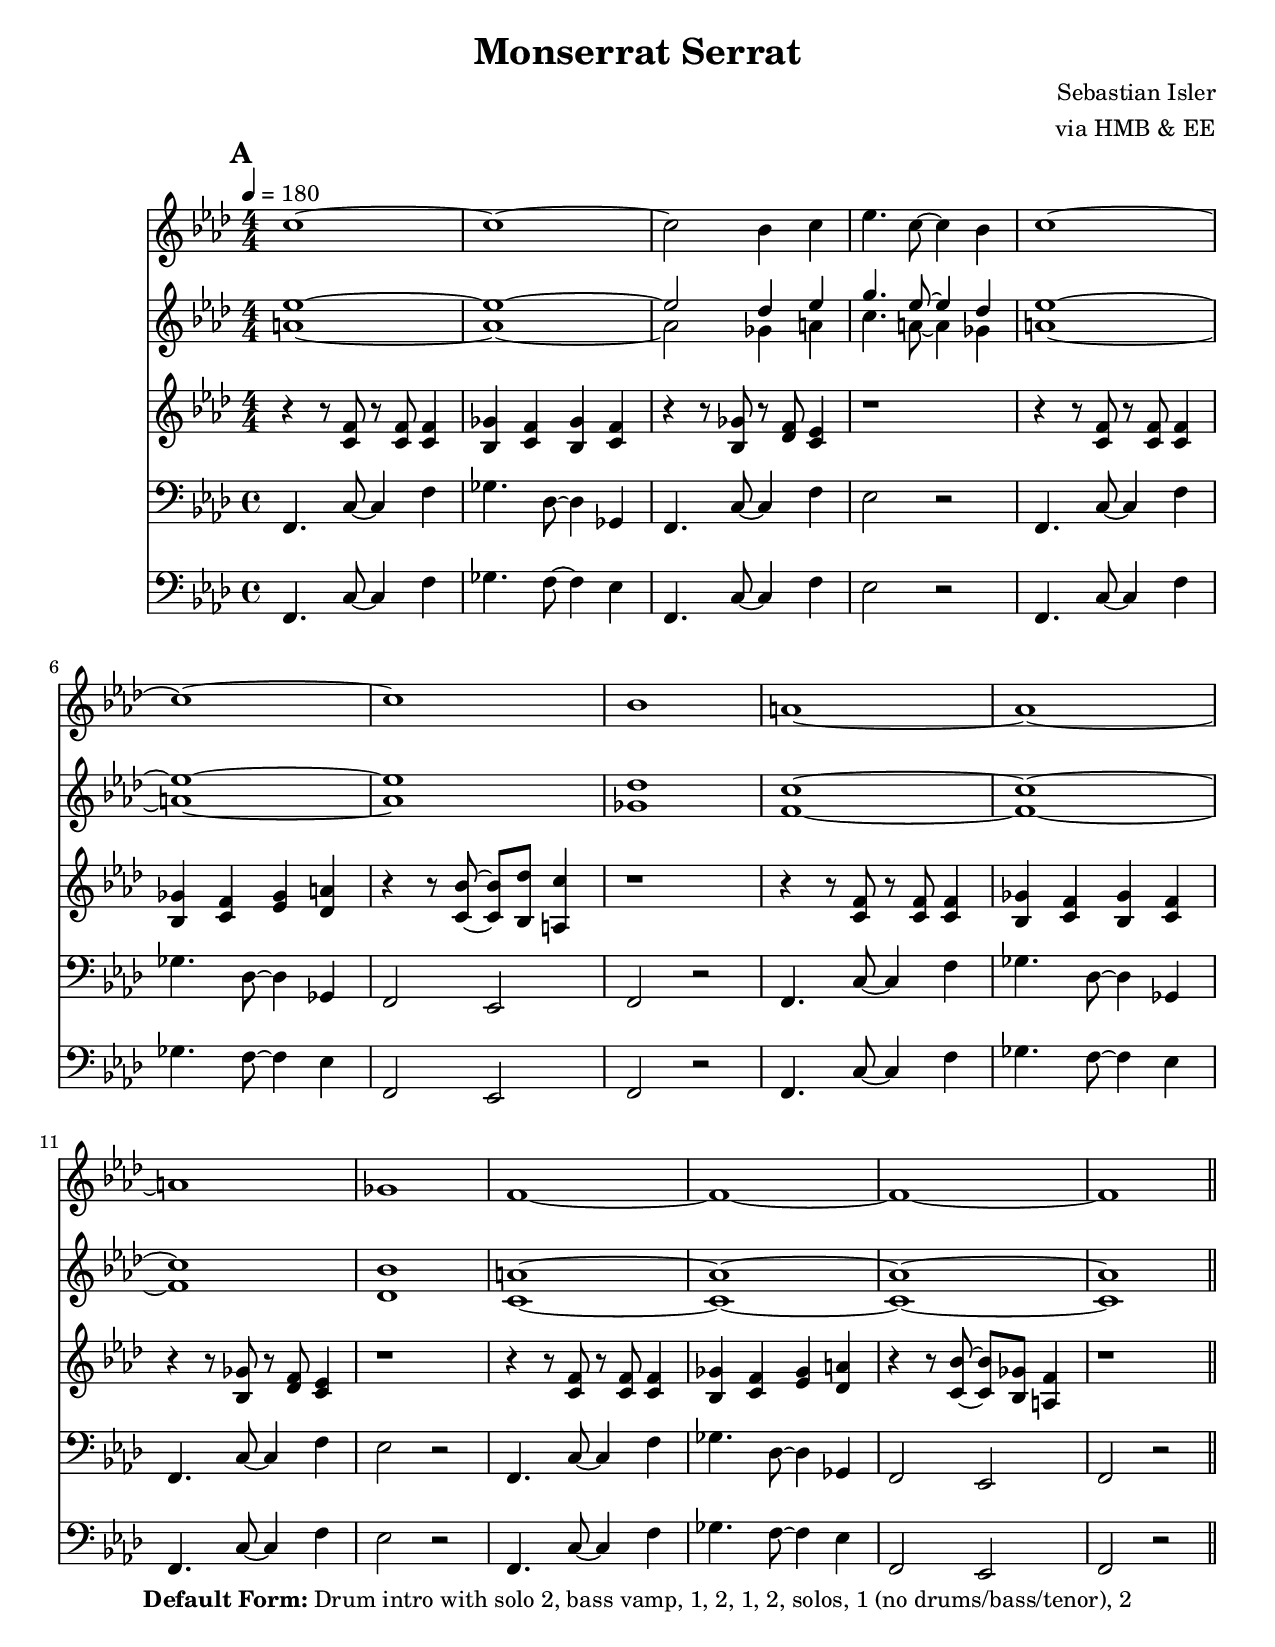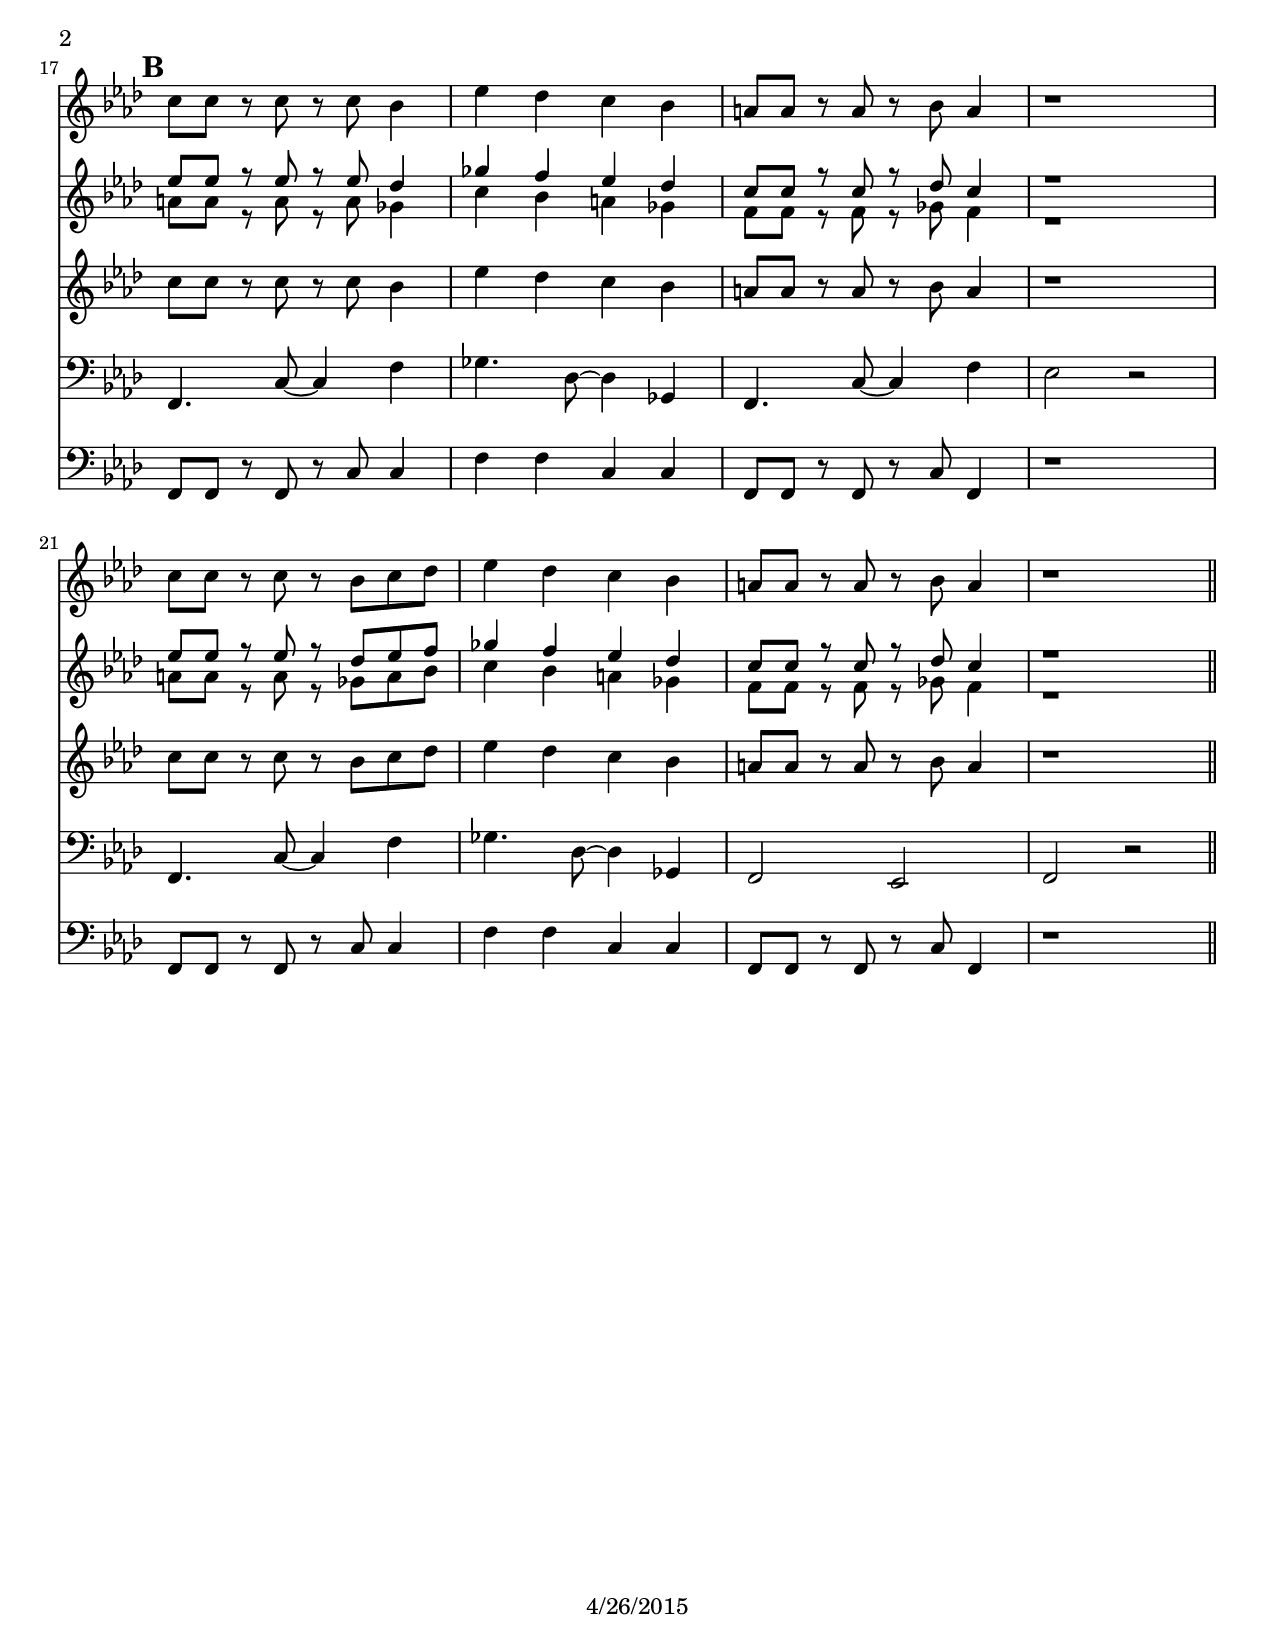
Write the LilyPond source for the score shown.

\version "2.12.3"
\header { 
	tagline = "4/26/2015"
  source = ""
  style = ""
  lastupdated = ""
  title = "Monserrat Serrat"
  composer = "Sebastian Isler"
  arranger = "via HMB & EE"

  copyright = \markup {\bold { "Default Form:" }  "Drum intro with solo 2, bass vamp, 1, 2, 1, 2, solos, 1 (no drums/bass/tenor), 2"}

}

%part: melody
melody = \relative c'' {
  %\set Staff.midiInstrument = "violin"
  \key f\minor
  \override Staff.TimeSignature   #'style = #'numbered
  \time 4/4
  \repeat volta 2 {
    \mark \default
    c1 ~ |
    c1 ~ |
    c2 bes4 c |
    ees4. c8~ c4 bes |
    c1 ~ |
    c1 ~ |
    c1 |
    bes1 |
    a1 ~ |
    a1 ~ |
    a1 |
    ges1 |
    f1 ~ |
    f1 ~ |
    f1 ~ |
    f1 |
  }
  %\set Score.repeatCommands = #'(end-repeat)
  \break
  \repeat volta 2 {
    \mark \default
    c'8 c r c r c bes4 |
    ees4 des c bes |
    a8 a r a r bes a4 |
    r1 |
    \break
    c8 c r c r bes c des |
    ees4 des c bes |
    a8 a r a r bes a4 |
    r1 |
  }
  %\set Score.repeatCommands = #'(end-repeat)
}

%part: harmony
harmony = \relative c'' {
  %\set Staff.midiInstrument = "violin"
  \key f\minor
  \override Staff.TimeSignature   #'style = #'numbered
  \time 4/4

  \mark \default
  <<
    {
      ees1 ~ |
      ees1 ~ |
      ees2 des4 ees |
      g4. ees8~ ees4 des |
      ees1 ~ |
      ees1 ~ |
      ees1 |
      des1 |
      c1 ~ |
      c1 ~ |
      c1 |
      bes1 |
      a1 ~ |
      a1 ~ |
      a1 ~ |
      a1 |
    }
    \\
    {
      \bar "||"

      a1 ~ |
      a1 ~ |
      a2 ges4 a |
      c4. a8~ a4 ges |
      a1 ~ |
      a1 ~ |
      a1 |
      ges1 |
      f1 ~ |
      f1 ~ |
      f1 |
      des1 |
      c1 ~ |
      c1 ~ |
      c1 ~ |
      c1 |
    }
  >>
  \bar "||"

  \break

  \mark \default
  <<
    {
      ees'8 ees r ees r ees des4 |
      ges4 f ees des |
      c8 c r c r des c4 |
      r1 |
      \break
      ees8 ees r ees r des ees f |
      ges4 f ees des |
      c8 c r c r des c4 |
      r1 |
      \bar "||"

    }
    \\
    {
      a8 a r a r a ges4 |
      c4 bes a ges |
      f8 f r f r ges f4 |
      r1 |
      \break
      a8 a r a r ges a bes |
      c4 bes a ges |
      f8 f r f r ges f4 |
      r1 |

      \bar "||"
    }
  >>
}

%part: countermelody
countermelody = \relative c' {
  %\set Staff.midiInstrument = "viola"
  \key f\minor
  \override Staff.TimeSignature   #'style = #'numbered
  \time 4/4
  \repeat volta 2 {
    \mark \default

    r4 r8 <f c> r <f  c> <f c>4 |
    <ges bes,> <f c> <ges bes,> <f c> |
    r4 r8 <ges bes,> r <f des> <ees c>4 |
    r1 |

    r4 r8 <f c> r <f  c> <f c>4 |
    <ges bes,> <f c> <ges ees> <a des,> |
    r4 r8 <bes c,> ~ <bes c,> <des bes,> <c a,>4 |
    r1 |

    r4 r8 <f, c> r <f  c> <f c>4 |
    <ges bes,> <f c> <ges bes,> <f c> |
    r4 r8 <ges bes,> r <f des> <ees c>4 |
    r1 |

    r4 r8 <f c> r <f  c> <f c>4 |
    <ges bes,> <f c> <ges ees> <a des,> |
    r4 r8 <bes c,> ~ <bes c,> <ges bes,> <f a,>4 |
    r1 |

  }
  %\set Score.repeatCommands = #'(end-repeat)
  \break
  \repeat volta 2 {
    \mark \default

    c'8 c r c  r c bes4 |
    ees4 des c bes |
    a8 a r a r bes a4 |
    r1 |

    c8 c r c r bes c des |
    ees4 des c bes |
    a8 a r a r bes a4 |
    r1 |

  }
  %\set Score.repeatCommands = #'(end-repeat)
}

bassHead = \relative c {

  \repeat volta 2 {
    \mark \default
    f,4. c'8 ~ c4 f4 |
    ges4. des8 ~ des4 ges,4 |
    f4. c'8 ~ c4 f4 |
    ees2 r2 |

    f,4. c'8 ~ c4 f4 |
    ges4. des8 ~ des4 ges,4 |
    f2 ees |
    f2 r2 |

    f4. c'8 ~ c4 f4 |
    ges4. des8 ~ des4 ges,4 |
    f4. c'8 ~ c4 f4 |
    ees2 r2 |

    f,4. c'8 ~ c4 f4 |
    ges4. des8 ~ des4 ges,4 |
    f2 ees |
    f2 r2 |
  }
  %\set Score.repeatCommands = #'(end-repeat)
}

bassBridge = \relative c {

  \repeat volta 2 {
    \mark \default

    f,4. c'8 ~ c4 f4 |
    ges4. des8 ~ des4 ges,4 |
    f4. c'8 ~ c4 f4 |
    ees2 r2 |

    f,4. c'8 ~ c4 f4 |
    ges4. des8 ~ des4 ges,4 |
    f2 ees |
    f2 r2 |
  }
  %\set Score.repeatCommands = #'(end-repeat)
}

originalBass = \relative c {
  \override Staff.TimeSignature   #'style = #'numbered
  \key f\minor

  \repeat volta 2 {
    \mark \default
    f,4. c'8 ~ c4 f4 |
    ges4. f8 ~ f4 ees4 |
    f,4. c'8 ~ c4 f4 |
    ees2 r2 |

    f,4. c'8 ~ c4 f4 |
    ges4. f8 ~ f4 ees4 |
    f,2 ees |
    f2 r2 |

    f4. c'8 ~ c4 f4 |
    ges4. f8 ~ f4 ees4 |
    f,4. c'8 ~ c4 f4 |
    ees2 r2 |

    f,4. c'8 ~ c4 f4 |
    ges4. f8 ~ f4 ees4 |
    f,2 ees |
    f2 r2 |
  }
  %\set Score.repeatCommands = #'(end-repeat)

  \repeat volta 2 {
    \mark \default
    f4. c'8 ~ c4 f4 |
    ges4. f8 ~ f4 ees4 |
    f,4. c'8 ~ c4 f4 |
    ees2 r2 |

    f,4. c'8 ~ c4 f4 |
    ges4. f8 ~ f4 ees4 |
    f,2 ees |
    f2 r2 |
  }
  %\set Score.repeatCommands = #'(end-repeat)
}

eeBassHead = \relative c {

  \repeat volta 2 {
    \mark \default
    f,4. c'8 ~ c4 f4 |
    ges4. f8 ~ f4 ees4 |
    f,4. c'8 ~ c4 f4 |
    ees2 r2 |

    f,4. c'8 ~ c4 f4 |
    ges4. f8 ~ f4 ees4 |
    f,2 ees |
    f2 r2 |

    f4. c'8 ~ c4 f4 |
    ges4. f8 ~ f4 ees4 |
    f,4. c'8 ~ c4 f4 |
    ees2 r2 |

    f,4. c'8 ~ c4 f4 |
    ges4. f8 ~ f4 ees4 |
    f,2 ees |
    f2 r2 |
  }
  %\set Score.repeatCommands = #'(end-repeat)
}

eeBassBridge = \relative c {
  \repeat volta 2 {
    \mark \default
    f,8 f r f r c' c4 |
    f4 f c c |
    f,8 f r f r c' f,4 |
    r1 |

    f8 f r f r c' c4 |
    f4 f c c |
    f,8 f r f r c' f,4 |
    r1 |
  }
  %\set Score.repeatCommands = #'(end-repeat)
}
%part: bass
bass = \relative c {
  \key f\minor
  \clef bass
  \bassHead
  \bassBridge
}
%part: altbass
altbass = \relative c {
  \key f\minor
  \clef bass
  \eeBassHead
  \eeBassBridge
}


zeBass = \relative c {
  \override Staff.TimeSignature   #'style = #'numbered
  \key f\minor

  \repeat volta 2 {
    \mark \default
    f4. c8 ~ c4 f4 |
    ges4. c,8 ~ c4 ges'4 |
    f4. c8 ~ c4 f4 |
    ees2 r2 |

    f4. c8 ~ c4 f4 |
    ges4. c,8 ~ c4 ges'4 |
    f2 ees |
    f2 r2 |

    f4. c8 ~ c4 f4 |
    ges4. c,8 ~ c4 ges'4 |
    f4. c8 ~ c4 f4 |
    ees2 r2 |

    f4. c8 ~ c4 f4 |
    ges4. c,8 ~ c4 ges'4 |
    f2 ees |
    f2 r2 |

  }
  %\set Score.repeatCommands = #'(end-repeat)

  \repeat volta 2 {
    \mark \default
    f4. c8 ~ c4 f4 |
    ges4. c,8 ~ c4 ges'4 |
    f4. c8 ~ c4 f4 |
    ees2 r2 |

    f4. c8 ~ c4 f4 |
    ges4. c,8 ~ c4 ges'4 |
    f2 ees |
    f2 r2 |
  }
  %\set Score.repeatCommands = #'(end-repeat)
}

%%Generated layout
%------------------Code to 'naturalize' music - get rid of double-sharps, E#, etc.-----------------
#(define (naturalize-pitch p)
  (let ((o (ly:pitch-octave p))
        (a (* 4 (ly:pitch-alteration p)))
        ;; alteration, a, in quarter tone steps,
        ;; for historical reasons
        (n (ly:pitch-notename p)))
    (cond
     ((and (> a 1) (or (eq? n 6) (eq? n 2)))
      (set! a (- a 2))
      (set! n (+ n 1)))
     ((and (< a -1) (or (eq? n 0) (eq? n 3)))
      (set! a (+ a 2))
      (set! n (- n 1))))
    (cond
     ((> a 2) (set! a (- a 4)) (set! n (+ n 1)))
     ((< a -2) (set! a (+ a 4)) (set! n (- n 1))))
    (if (< n 0) (begin (set! o (- o 1)) (set! n (+ n 7))))
    (if (> n 6) (begin (set! o (+ o 1)) (set! n (- n 7))))
    (ly:make-pitch o n (/ a 4))))

#(define (naturalize music)
  (let ((es (ly:music-property music 'elements))
        (e (ly:music-property music 'element))
        (p (ly:music-property music 'pitch)))
    (if (pair? es)
       (ly:music-set-property!
         music 'elements
         (map (lambda (x) (naturalize x)) es)))
    (if (ly:music? e)
       (ly:music-set-property!
         music 'element
         (naturalize e)))
    (if (ly:pitch? p)
       (begin
         (set! p (naturalize-pitch p))
         (ly:music-set-property! music 'pitch p)))
    music))

naturalizeMusic =
#(define-music-function (parser location m)
  (ly:music?)
  (naturalize m))
%-----------------End Naturalization code---------------

#(set-default-paper-size "letter")
\book {
	\score { <<
			\set Score.markFormatter = #format-mark-box-numbers
			
		\new Staff \with { \consists "Volta_engraver" } {  \set Staff.midiInstrument = #"trumpet" \clef treble
			\tempo   4=180
			\override Score.RehearsalMark #'self-alignment-X = #LEFT
			\melody
		}
		\new Staff \with { \consists "Volta_engraver" } {  \set Staff.midiInstrument = #"clarinet" \clef treble
			\override Score.RehearsalMark #'self-alignment-X = #LEFT
			\harmony
		}
		\new Staff \with { \consists "Volta_engraver" } {  \set Staff.midiInstrument = #"alto sax" \clef treble
			\override Score.RehearsalMark #'self-alignment-X = #LEFT
			\countermelody
		}
		\new Staff \with { \consists "Volta_engraver" } {  \set Staff.midiInstrument = #"tuba" \clef bass
			\override Score.RehearsalMark #'self-alignment-X = #LEFT
			\bass
		}
		\new Staff \with { \consists "Volta_engraver" } {  \set Staff.midiInstrument = #"alto sax" \clef treble
			\override Score.RehearsalMark #'self-alignment-X = #LEFT
			\altbass
		}
	>> \layout { \context { \Score \remove "Volta_engraver" } } }  
}